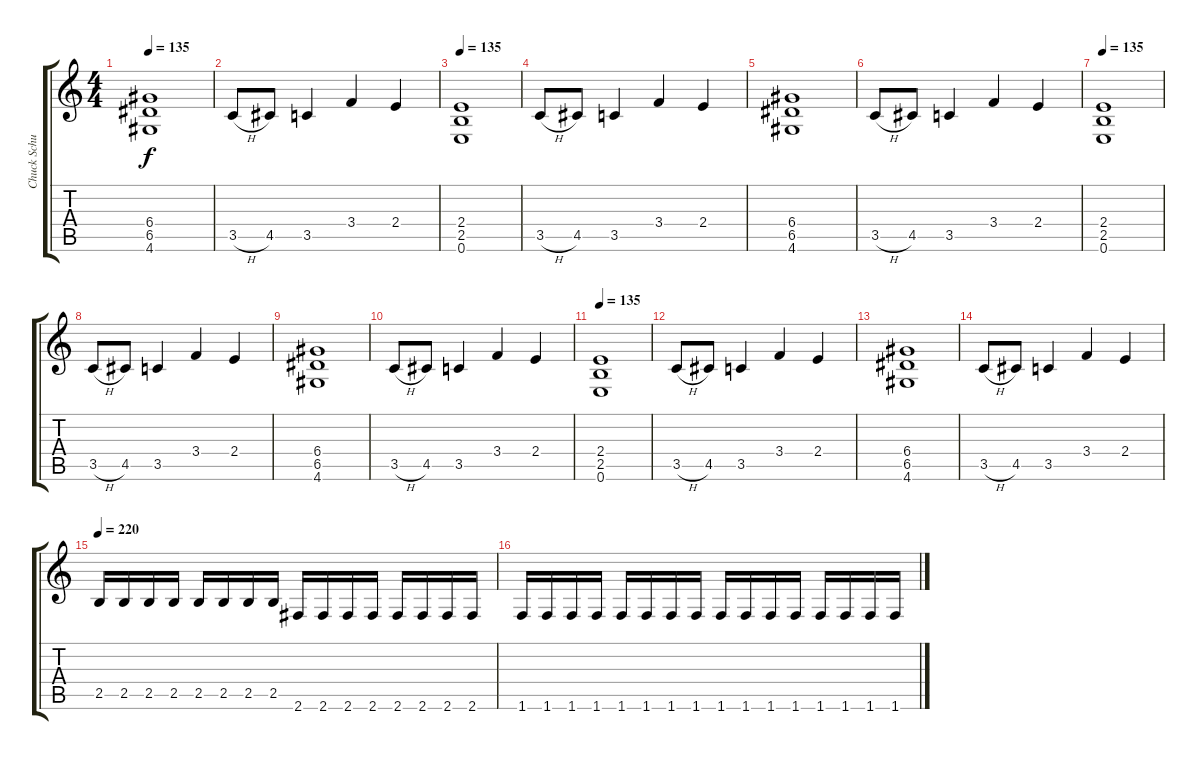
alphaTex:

\track ("Chuck Schuldiner" "Chuck Schu") {instrument distortionguitar}
\staff {score tabs}
\tuning (E4 B3 G3 D3 A2 E2) {hide}
\ts (4 4)
\tempo 135
\clef g2
\ks c
(6.4 6.5 4.6).1{dy f} |
3.5{h}.8 4.5.8 3.5.4 3.4.4 2.4.4 |
\tempo 135
(2.4 2.5 0.6).1 |
3.5{h}.8 4.5.8 3.5.4 3.4.4 2.4.4 |
(6.4 6.5 4.6).1 |
3.5{h}.8 4.5.8 3.5.4 3.4.4 2.4.4 |
\tempo 135
(2.4 2.5 0.6).1 |
3.5{h}.8 4.5.8 3.5.4 3.4.4 2.4.4 |
(6.4 6.5 4.6).1 |
3.5{h}.8 4.5.8 3.5.4 3.4.4 2.4.4 |
\tempo 135
(2.4 2.5 0.6).1 |
3.5{h}.8 4.5.8 3.5.4 3.4.4 2.4.4 |
(6.4 6.5 4.6).1 |
3.5{h}.8 4.5.8 3.5.4 3.4.4 2.4.4 |
\tempo 220
2.5.16 2.5.16 2.5.16 2.5.16 2.5.16 2.5.16 2.5.16 2.5.16 2.6.16 2.6.16 2.6.16 2.6.16 2.6.16 2.6.16 2.6.16 2.6.16 |
1.6.16 1.6.16 1.6.16 1.6.16 1.6.16 1.6.16 1.6.16 1.6.16 1.6.16 1.6.16 1.6.16 1.6.16 1.6.16 1.6.16 1.6.16 1.6.16
